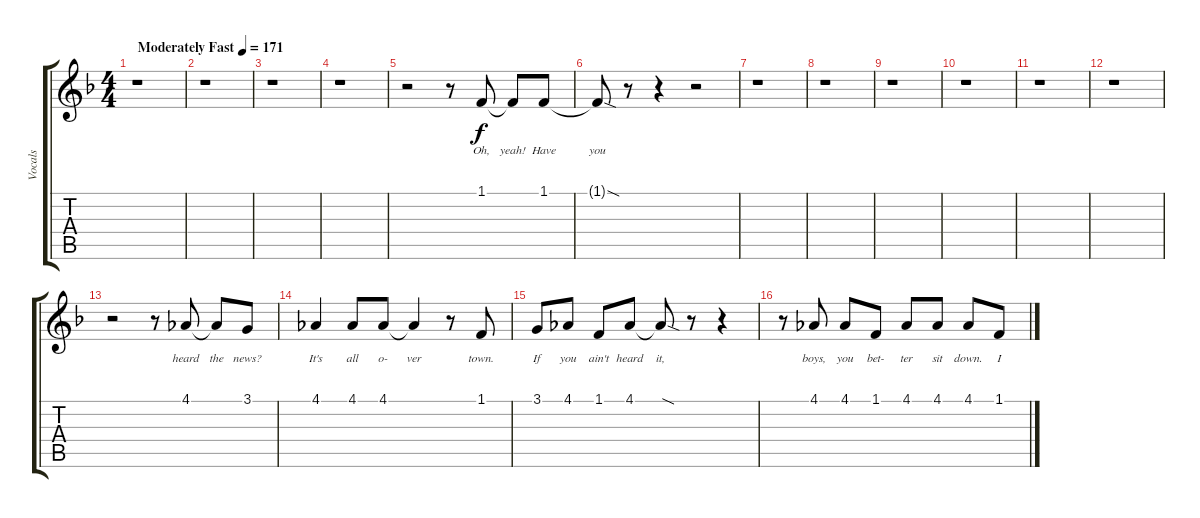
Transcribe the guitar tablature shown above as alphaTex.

\track ("Vocals" "Vocals") {instrument clarinet}
\staff {score tabs}
\tuning (E4 B3 G3 D3 A2 E2) {hide}
\ts (4 4)
\tempo (171 "Moderately Fast")
\clef g2
\ks f
r.1{dy f instrument clarinet} |
r.1 |
r.1 |
r.1 |
r.2 r.8 1.1.8{lyrics (0 "Oh,") lyrics (1 "") lyrics (2 "") lyrics (3 "") lyrics (4 "")} 1.1{t}.8{lyrics (0 "yeah!") lyrics (1 "") lyrics (2 "") lyrics (3 "") lyrics (4 "")} 1.1.8{lyrics (0 "Have") lyrics (1 "") lyrics (2 "") lyrics (3 "") lyrics (4 "")} |
1.1{sod t}.8{lyrics (0 "you") lyrics (1 "") lyrics (2 "") lyrics (3 "") lyrics (4 "")} r.8 r.4 r.2 |
r.1 |
r.1 |
r.1 |
r.1 |
r.1 |
r.1 |
r.2 r.8 4.1.8{lyrics (0 "heard") lyrics (1 "") lyrics (2 "") lyrics (3 "") lyrics (4 "")} 4.1{t}.8{lyrics (0 "the") lyrics (1 "") lyrics (2 "") lyrics (3 "") lyrics (4 "")} 3.1.8{lyrics (0 "news?") lyrics (1 "") lyrics (2 "") lyrics (3 "") lyrics (4 "")} |
4.1.4{lyrics (0 "It's") lyrics (1 "") lyrics (2 "") lyrics (3 "") lyrics (4 "")} 4.1.8{lyrics (0 "all") lyrics (1 "") lyrics (2 "") lyrics (3 "") lyrics (4 "")} 4.1.8{lyrics (0 "o-") lyrics (1 "") lyrics (2 "") lyrics (3 "") lyrics (4 "")} 4.1{t}.4{lyrics (0 "ver") lyrics (1 "") lyrics (2 "") lyrics (3 "") lyrics (4 "")} r.8 1.1.8{lyrics (0 "town.") lyrics (1 "") lyrics (2 "") lyrics (3 "") lyrics (4 "")} |
3.1.8{lyrics (0 "If") lyrics (1 "") lyrics (2 "") lyrics (3 "") lyrics (4 "")} 4.1.8{lyrics (0 "you") lyrics (1 "") lyrics (2 "") lyrics (3 "") lyrics (4 "")} 1.1.8{lyrics (0 "ain't") lyrics (1 "") lyrics (2 "") lyrics (3 "") lyrics (4 "")} 4.1.8{lyrics (0 "heard") lyrics (1 "") lyrics (2 "") lyrics (3 "") lyrics (4 "")} 4.1{sod t}.8{lyrics (0 "it,") lyrics (1 "") lyrics (2 "") lyrics (3 "") lyrics (4 "")} r.8 r.4 |
r.8 4.1.8{lyrics (0 "boys,") lyrics (1 "") lyrics (2 "") lyrics (3 "") lyrics (4 "")} 4.1.8{lyrics (0 "you") lyrics (1 "") lyrics (2 "") lyrics (3 "") lyrics (4 "")} 1.1.8{lyrics (0 "bet-") lyrics (1 "") lyrics (2 "") lyrics (3 "") lyrics (4 "")} 4.1.8{lyrics (0 "ter") lyrics (1 "") lyrics (2 "") lyrics (3 "") lyrics (4 "")} 4.1.8{lyrics (0 "sit") lyrics (1 "") lyrics (2 "") lyrics (3 "") lyrics (4 "")} 4.1.8{lyrics (0 "down.") lyrics (1 "") lyrics (2 "") lyrics (3 "") lyrics (4 "")} 1.1.8{lyrics (0 "I") lyrics (1 "") lyrics (2 "") lyrics (3 "") lyrics (4 "")}
